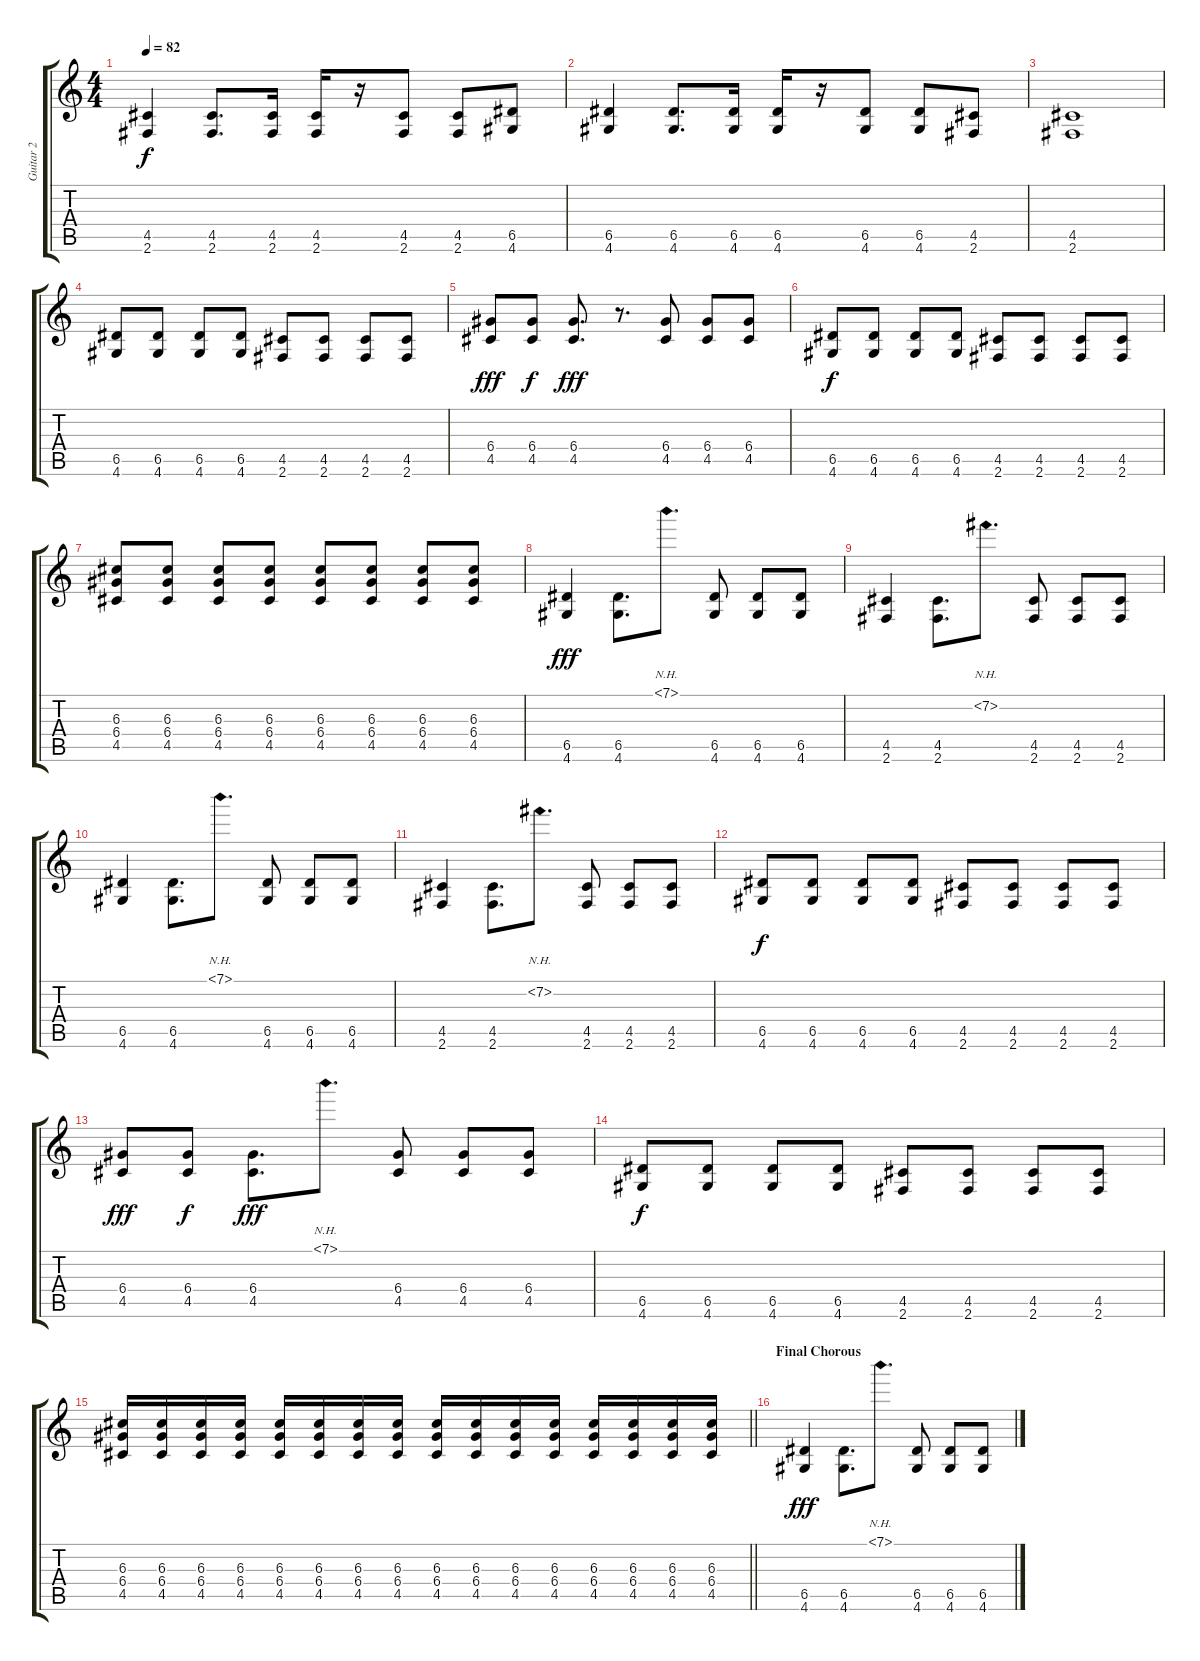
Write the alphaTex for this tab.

\track ("Guitar 2" "Guitar 2") {instrument overdrivenguitar}
\staff {score tabs}
\tuning (E4 B3 G3 D3 A2 E2) {hide}
\ts (4 4)
\tempo 82
\clef g2
\ks c
(4.5 2.6).4{dy f} (4.5 2.6).8{d} (4.5 2.6).16 (4.5 2.6).16 r.16 (4.5 2.6).8 (4.5 2.6).8 (6.5 4.6).8 |
(6.5 4.6).4 (6.5 4.6).8{d} (6.5 4.6).16 (6.5 4.6).16 r.16 (6.5 4.6).8 (6.5 4.6).8 (4.5 2.6).8 |
(4.5 2.6).1 |
(6.5 4.6).8 (6.5 4.6).8 (6.5 4.6).8 (6.5 4.6).8 (4.5 2.6).8 (4.5 2.6).8 (4.5 2.6).8 (4.5 2.6).8 |
(6.4 4.5).8{dy fff} (6.4 4.5).8{dy f} (6.4 4.5).8{d dy fff} r.8{d} (6.4 4.5).8 (6.4 4.5).8 (6.4 4.5).8 |
(6.5 4.6).8{dy f} (6.5 4.6).8 (6.5 4.6).8 (6.5 4.6).8 (4.5 2.6).8 (4.5 2.6).8 (4.5 2.6).8 (4.5 2.6).8 |
(6.3 6.4 4.5).8 (6.3 6.4 4.5).8 (6.3 6.4 4.5).8 (6.3 6.4 4.5).8 (6.3 6.4 4.5).8 (6.3 6.4 4.5).8 (6.3 6.4 4.5).8 (6.3 6.4 4.5).8 |
(6.5 4.6).4{dy fff} (6.5 4.6).8{d} 7.1{nh}.8{d} (6.5 4.6).8 (6.5 4.6).8 (6.5 4.6).8 |
(4.5 2.6).4 (4.5 2.6).8{d} 7.2{nh}.8{d} (4.5 2.6).8 (4.5 2.6).8 (4.5 2.6).8 |
(6.5 4.6).4 (6.5 4.6).8{d} 7.1{nh}.8{d} (6.5 4.6).8 (6.5 4.6).8 (6.5 4.6).8 |
(4.5 2.6).4 (4.5 2.6).8{d} 7.2{nh}.8{d} (4.5 2.6).8 (4.5 2.6).8 (4.5 2.6).8 |
(6.5 4.6).8{dy f} (6.5 4.6).8 (6.5 4.6).8 (6.5 4.6).8 (4.5 2.6).8 (4.5 2.6).8 (4.5 2.6).8 (4.5 2.6).8 |
(6.4 4.5).8{dy fff} (6.4 4.5).8{dy f} (6.4 4.5).8{d dy fff} 7.1{nh}.8{d} (6.4 4.5).8 (6.4 4.5).8 (6.4 4.5).8 |
(6.5 4.6).8{dy f} (6.5 4.6).8 (6.5 4.6).8 (6.5 4.6).8 (4.5 2.6).8 (4.5 2.6).8 (4.5 2.6).8 (4.5 2.6).8 |
\barLineRight lightlight
(6.3 6.4 4.5).16 (6.3 6.4 4.5).16 (6.3 6.4 4.5).16 (6.3 6.4 4.5).16 (6.3 6.4 4.5).16 (6.3 6.4 4.5).16 (6.3 6.4 4.5).16 (6.3 6.4 4.5).16 (6.3 6.4 4.5).16 (6.3 6.4 4.5).16 (6.3 6.4 4.5).16 (6.3 6.4 4.5).16 (6.3 6.4 4.5).16 (6.3 6.4 4.5).16 (6.3 6.4 4.5).16 (6.3 6.4 4.5).16 |
\section ("" "Final Chorous")
(6.5 4.6).4{dy fff} (6.5 4.6).8{d} 7.1{nh}.8{d} (6.5 4.6).8 (6.5 4.6).8 (6.5 4.6).8
